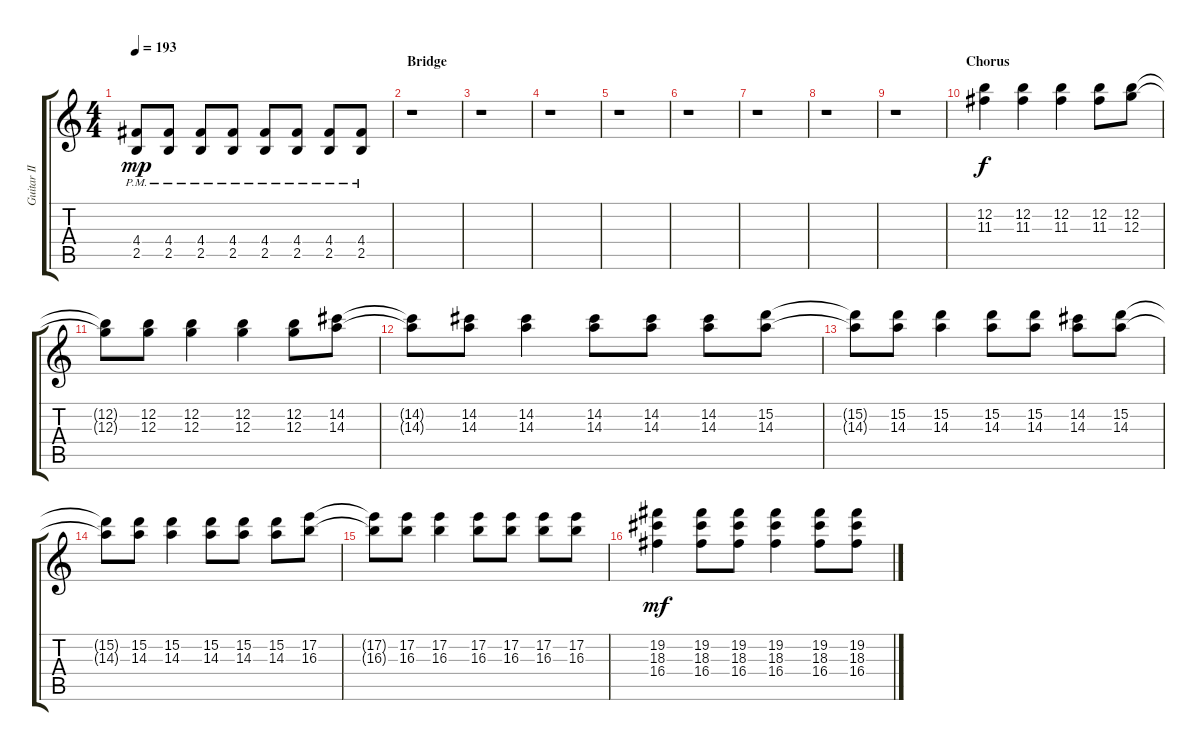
\track ("Guitar II" "Guitar II") {instrument distortionguitar}
\staff {score tabs}
\tuning (E4 B3 G3 D3 A2 E2) {hide}
\ts (4 4)
\tempo 193
\clef g2
\ks c
(4.4{pm} 2.5{pm}).8{dy mp} (4.4{pm} 2.5{pm}).8 (4.4{pm} 2.5{pm}).8 (4.4{pm} 2.5{pm}).8 (4.4{pm} 2.5{pm}).8 (4.4{pm} 2.5{pm}).8 (4.4{pm} 2.5{pm}).8 (4.4{pm} 2.5{pm}).8 |
\section ("" "Bridge")
r.1 |
r.1 |
r.1 |
r.1 |
r.1 |
r.1 |
r.1 |
r.1 |
\section ("" "Chorus")
(12.2 11.3).4{dy f balance 16} (12.2 11.3).4 (12.2 11.3).4 (12.2 11.3).8 (12.2 12.3).8 |
(12.2{t} 12.3{t}).8 (12.2 12.3).8 (12.2 12.3).4 (12.2 12.3).4 (12.2 12.3).8 (14.2 14.3).8 |
(14.2{t} 14.3{t}).8 (14.2 14.3).8 (14.2 14.3).4 (14.2 14.3).8 (14.2 14.3).8 (14.2 14.3).8 (15.2 14.3).8 |
(15.2{t} 14.3{t}).8 (15.2 14.3).8 (15.2 14.3).4 (15.2 14.3).8 (15.2 14.3).8 (14.2 14.3).8 (15.2 14.3).8 |
(15.2{t} 14.3{t}).8 (15.2 14.3).8 (15.2 14.3).4 (15.2 14.3).8 (15.2 14.3).8 (15.2 14.3).8 (17.2 16.3).8 |
(17.2{t} 16.3{t}).8 (17.2 16.3).8 (17.2 16.3).4 (17.2 16.3).8 (17.2 16.3).8 (17.2 16.3).8 (17.2 16.3).8 |
(19.2 18.3 16.4).4{dy mf} (19.2 18.3 16.4).8 (19.2 18.3 16.4).8 (19.2 18.3 16.4).4 (19.2 18.3 16.4).8 (19.2 18.3 16.4).8
